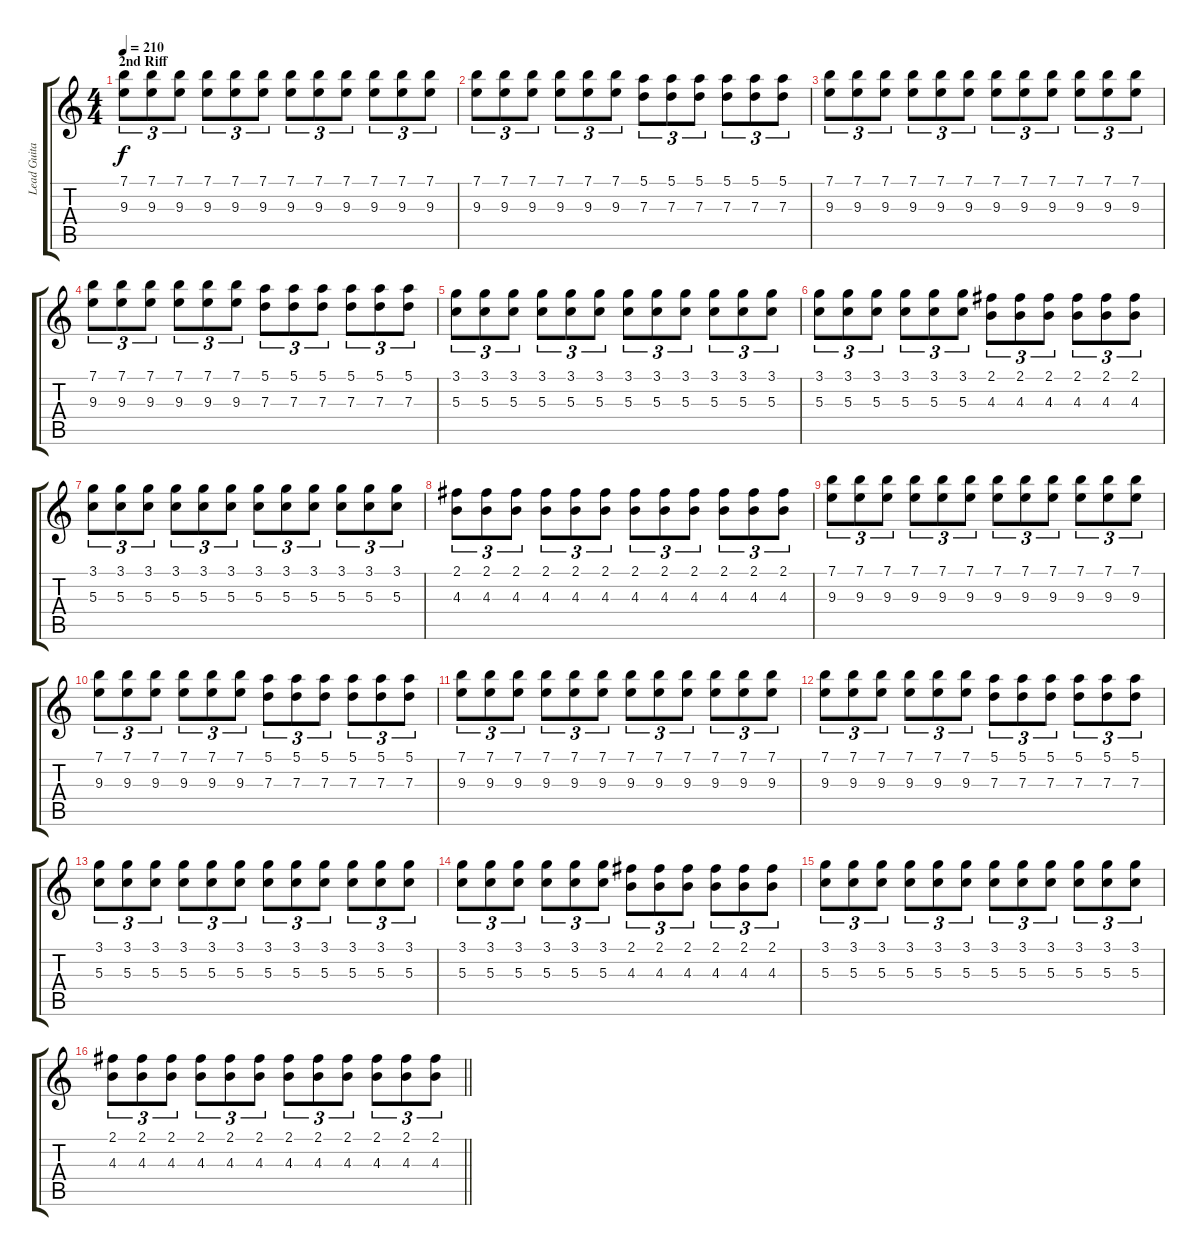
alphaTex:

\track ("Lead Guitar" "Lead Guita") {instrument distortionguitar}
\staff {score tabs}
\tuning (E4 B3 G3 D3 A2 E2) {hide}
\ts (4 4)
\section ("" "2nd Riff")
\tempo 210
\clef g2
\ks c
(7.1 9.3).8{tu (3 2) dy f} (7.1 9.3).8{tu (3 2)} (7.1 9.3).8{tu (3 2)} (7.1 9.3).8{tu (3 2)} (7.1 9.3).8{tu (3 2)} (7.1 9.3).8{tu (3 2)} (7.1 9.3).8{tu (3 2)} (7.1 9.3).8{tu (3 2)} (7.1 9.3).8{tu (3 2)} (7.1 9.3).8{tu (3 2)} (7.1 9.3).8{tu (3 2)} (7.1 9.3).8{tu (3 2)} |
(7.1 9.3).8{tu (3 2)} (7.1 9.3).8{tu (3 2)} (7.1 9.3).8{tu (3 2)} (7.1 9.3).8{tu (3 2)} (7.1 9.3).8{tu (3 2)} (7.1 9.3).8{tu (3 2)} (5.1 7.3).8{tu (3 2)} (5.1 7.3).8{tu (3 2)} (5.1 7.3).8{tu (3 2)} (5.1 7.3).8{tu (3 2)} (5.1 7.3).8{tu (3 2)} (5.1 7.3).8{tu (3 2)} |
(7.1 9.3).8{tu (3 2)} (7.1 9.3).8{tu (3 2)} (7.1 9.3).8{tu (3 2)} (7.1 9.3).8{tu (3 2)} (7.1 9.3).8{tu (3 2)} (7.1 9.3).8{tu (3 2)} (7.1 9.3).8{tu (3 2)} (7.1 9.3).8{tu (3 2)} (7.1 9.3).8{tu (3 2)} (7.1 9.3).8{tu (3 2)} (7.1 9.3).8{tu (3 2)} (7.1 9.3).8{tu (3 2)} |
(7.1 9.3).8{tu (3 2)} (7.1 9.3).8{tu (3 2)} (7.1 9.3).8{tu (3 2)} (7.1 9.3).8{tu (3 2)} (7.1 9.3).8{tu (3 2)} (7.1 9.3).8{tu (3 2)} (5.1 7.3).8{tu (3 2)} (5.1 7.3).8{tu (3 2)} (5.1 7.3).8{tu (3 2)} (5.1 7.3).8{tu (3 2)} (5.1 7.3).8{tu (3 2)} (5.1 7.3).8{tu (3 2)} |
(3.1 5.3).8{tu (3 2)} (3.1 5.3).8{tu (3 2)} (3.1 5.3).8{tu (3 2)} (3.1 5.3).8{tu (3 2)} (3.1 5.3).8{tu (3 2)} (3.1 5.3).8{tu (3 2)} (3.1 5.3).8{tu (3 2)} (3.1 5.3).8{tu (3 2)} (3.1 5.3).8{tu (3 2)} (3.1 5.3).8{tu (3 2)} (3.1 5.3).8{tu (3 2)} (3.1 5.3).8{tu (3 2)} |
(3.1 5.3).8{tu (3 2)} (3.1 5.3).8{tu (3 2)} (3.1 5.3).8{tu (3 2)} (3.1 5.3).8{tu (3 2)} (3.1 5.3).8{tu (3 2)} (3.1 5.3).8{tu (3 2)} (2.1 4.3).8{tu (3 2)} (2.1 4.3).8{tu (3 2)} (2.1 4.3).8{tu (3 2)} (2.1 4.3).8{tu (3 2)} (2.1 4.3).8{tu (3 2)} (2.1 4.3).8{tu (3 2)} |
(3.1 5.3).8{tu (3 2)} (3.1 5.3).8{tu (3 2)} (3.1 5.3).8{tu (3 2)} (3.1 5.3).8{tu (3 2)} (3.1 5.3).8{tu (3 2)} (3.1 5.3).8{tu (3 2)} (3.1 5.3).8{tu (3 2)} (3.1 5.3).8{tu (3 2)} (3.1 5.3).8{tu (3 2)} (3.1 5.3).8{tu (3 2)} (3.1 5.3).8{tu (3 2)} (3.1 5.3).8{tu (3 2)} |
(2.1 4.3).8{tu (3 2)} (2.1 4.3).8{tu (3 2)} (2.1 4.3).8{tu (3 2)} (2.1 4.3).8{tu (3 2)} (2.1 4.3).8{tu (3 2)} (2.1 4.3).8{tu (3 2)} (2.1 4.3).8{tu (3 2)} (2.1 4.3).8{tu (3 2)} (2.1 4.3).8{tu (3 2)} (2.1 4.3).8{tu (3 2)} (2.1 4.3).8{tu (3 2)} (2.1 4.3).8{tu (3 2)} |
(7.1 9.3).8{tu (3 2)} (7.1 9.3).8{tu (3 2)} (7.1 9.3).8{tu (3 2)} (7.1 9.3).8{tu (3 2)} (7.1 9.3).8{tu (3 2)} (7.1 9.3).8{tu (3 2)} (7.1 9.3).8{tu (3 2)} (7.1 9.3).8{tu (3 2)} (7.1 9.3).8{tu (3 2)} (7.1 9.3).8{tu (3 2)} (7.1 9.3).8{tu (3 2)} (7.1 9.3).8{tu (3 2)} |
(7.1 9.3).8{tu (3 2)} (7.1 9.3).8{tu (3 2)} (7.1 9.3).8{tu (3 2)} (7.1 9.3).8{tu (3 2)} (7.1 9.3).8{tu (3 2)} (7.1 9.3).8{tu (3 2)} (5.1 7.3).8{tu (3 2)} (5.1 7.3).8{tu (3 2)} (5.1 7.3).8{tu (3 2)} (5.1 7.3).8{tu (3 2)} (5.1 7.3).8{tu (3 2)} (5.1 7.3).8{tu (3 2)} |
(7.1 9.3).8{tu (3 2)} (7.1 9.3).8{tu (3 2)} (7.1 9.3).8{tu (3 2)} (7.1 9.3).8{tu (3 2)} (7.1 9.3).8{tu (3 2)} (7.1 9.3).8{tu (3 2)} (7.1 9.3).8{tu (3 2)} (7.1 9.3).8{tu (3 2)} (7.1 9.3).8{tu (3 2)} (7.1 9.3).8{tu (3 2)} (7.1 9.3).8{tu (3 2)} (7.1 9.3).8{tu (3 2)} |
(7.1 9.3).8{tu (3 2)} (7.1 9.3).8{tu (3 2)} (7.1 9.3).8{tu (3 2)} (7.1 9.3).8{tu (3 2)} (7.1 9.3).8{tu (3 2)} (7.1 9.3).8{tu (3 2)} (5.1 7.3).8{tu (3 2)} (5.1 7.3).8{tu (3 2)} (5.1 7.3).8{tu (3 2)} (5.1 7.3).8{tu (3 2)} (5.1 7.3).8{tu (3 2)} (5.1 7.3).8{tu (3 2)} |
(3.1 5.3).8{tu (3 2)} (3.1 5.3).8{tu (3 2)} (3.1 5.3).8{tu (3 2)} (3.1 5.3).8{tu (3 2)} (3.1 5.3).8{tu (3 2)} (3.1 5.3).8{tu (3 2)} (3.1 5.3).8{tu (3 2)} (3.1 5.3).8{tu (3 2)} (3.1 5.3).8{tu (3 2)} (3.1 5.3).8{tu (3 2)} (3.1 5.3).8{tu (3 2)} (3.1 5.3).8{tu (3 2)} |
(3.1 5.3).8{tu (3 2)} (3.1 5.3).8{tu (3 2)} (3.1 5.3).8{tu (3 2)} (3.1 5.3).8{tu (3 2)} (3.1 5.3).8{tu (3 2)} (3.1 5.3).8{tu (3 2)} (2.1 4.3).8{tu (3 2)} (2.1 4.3).8{tu (3 2)} (2.1 4.3).8{tu (3 2)} (2.1 4.3).8{tu (3 2)} (2.1 4.3).8{tu (3 2)} (2.1 4.3).8{tu (3 2)} |
(3.1 5.3).8{tu (3 2)} (3.1 5.3).8{tu (3 2)} (3.1 5.3).8{tu (3 2)} (3.1 5.3).8{tu (3 2)} (3.1 5.3).8{tu (3 2)} (3.1 5.3).8{tu (3 2)} (3.1 5.3).8{tu (3 2)} (3.1 5.3).8{tu (3 2)} (3.1 5.3).8{tu (3 2)} (3.1 5.3).8{tu (3 2)} (3.1 5.3).8{tu (3 2)} (3.1 5.3).8{tu (3 2)} |
\barLineRight lightlight
(2.1 4.3).8{tu (3 2)} (2.1 4.3).8{tu (3 2)} (2.1 4.3).8{tu (3 2)} (2.1 4.3).8{tu (3 2)} (2.1 4.3).8{tu (3 2)} (2.1 4.3).8{tu (3 2)} (2.1 4.3).8{tu (3 2)} (2.1 4.3).8{tu (3 2)} (2.1 4.3).8{tu (3 2)} (2.1 4.3).8{tu (3 2)} (2.1 4.3).8{tu (3 2)} (2.1 4.3).8{tu (3 2)}
